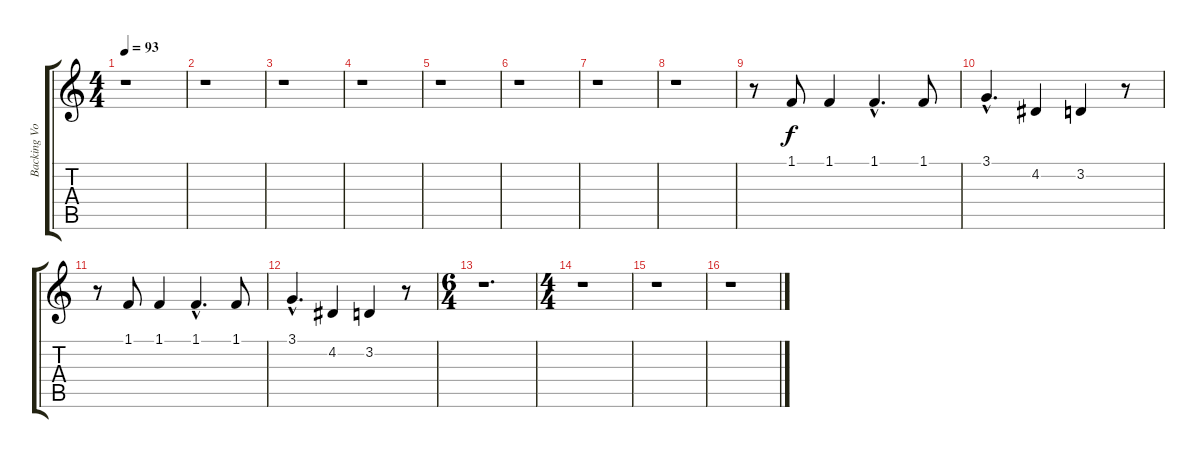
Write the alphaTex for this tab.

\track ("Backing Vocals" "Backing Vo") {instrument choiraahs}
\staff {score tabs}
\tuning (E4 B3 G3 D3 A2 E2) {hide}
\ts (4 4)
\tempo 93
\clef g2
\ks c
r.1{dy f} |
r.1 |
r.1 |
r.1 |
r.1 |
r.1 |
r.1 |
r.1 |
r.8 1.1.8 1.1.4 1.1{hac}.4{d} 1.1.8 |
3.1{hac}.4{d} 4.2.4 3.2.4 r.8 |
r.8 1.1.8 1.1.4 1.1{hac}.4{d} 1.1.8 |
3.1{hac}.4{d} 4.2.4 3.2.4 r.8 |
\ts (6 4)
r.1{d} |
\ts (4 4)
r.1 |
r.1 |
r.1
